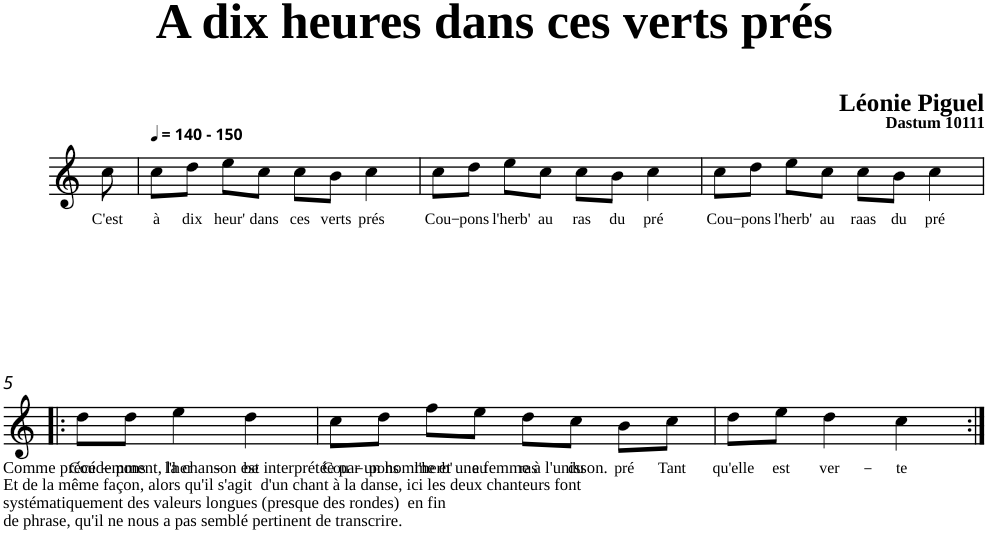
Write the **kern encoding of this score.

**kern	**text
*part1	*part1
*staff1	*staff1
*clefG2	*
*k[]	*
=1	=1
!	!LO:LY:b
8cc\	C'est
=2	=2
*MM140	*
!LO:TX:a:B:t=- 150	!
!	!LO:LY:b
8cc\L	à
!	!LO:LY:b
8dd\J	dix
!	!LO:LY:b
8ee\L	heur'
!	!LO:LY:b
8cc\J	dans
!	!LO:LY:b
8cc\L	ces
!	!LO:LY:b
8b\J	verts
!	!LO:LY:b
4cc\	prés
=3	=3
!	!LO:LY:b
8cc\L	Cou-
!	!LO:LY:b
8dd\J	-pons
!	!LO:LY:b
8ee\L	l'herb'
!	!LO:LY:b
8cc\J	au
!	!LO:LY:b
8cc\L	ras
!	!LO:LY:b
8b\J	du
!	!LO:LY:b
4cc\	pré
=4	=4
!	!LO:LY:b
8cc\L	Cou-
!	!LO:LY:b
8dd\J	-pons
!	!LO:LY:b
8ee\L	l'herb'
!	!LO:LY:b
8cc\J	au
!	!LO:LY:b
8cc\L	raas
!	!LO:LY:b
8b\J	du
!	!LO:LY:b
4cc\	pré
!!LO:LB:g=z
=5!|:	=5!|:
!	!LO:LY:b
8dd\L	Cou-
!	!LO:LY:b
8dd\J	-pons
!	!LO:LY:b
4ee\	l'her-
!	!LO:LY:b
4dd\	-be
=6	=6
!	!LO:LY:b
8cc\L	Cou-
!	!LO:LY:b
8dd\J	-pons
!	!LO:LY:b
8ff\L	l'herb'
!	!LO:LY:b
8ee\J	au
!	!LO:LY:b
8dd\L	ras
!	!LO:LY:b
8cc\J	du
!	!LO:LY:b
8b\L	pré
!	!LO:LY:b
8cc\J	Tant
=7	=7
!	!LO:LY:b
8dd\L	qu'elle
!	!LO:LY:b
8ee\J	est
!	!LO:LY:b
4dd\	ver-
!	!LO:LY:b
4cc\	-te
=:|!	=:|!
*-	*-
